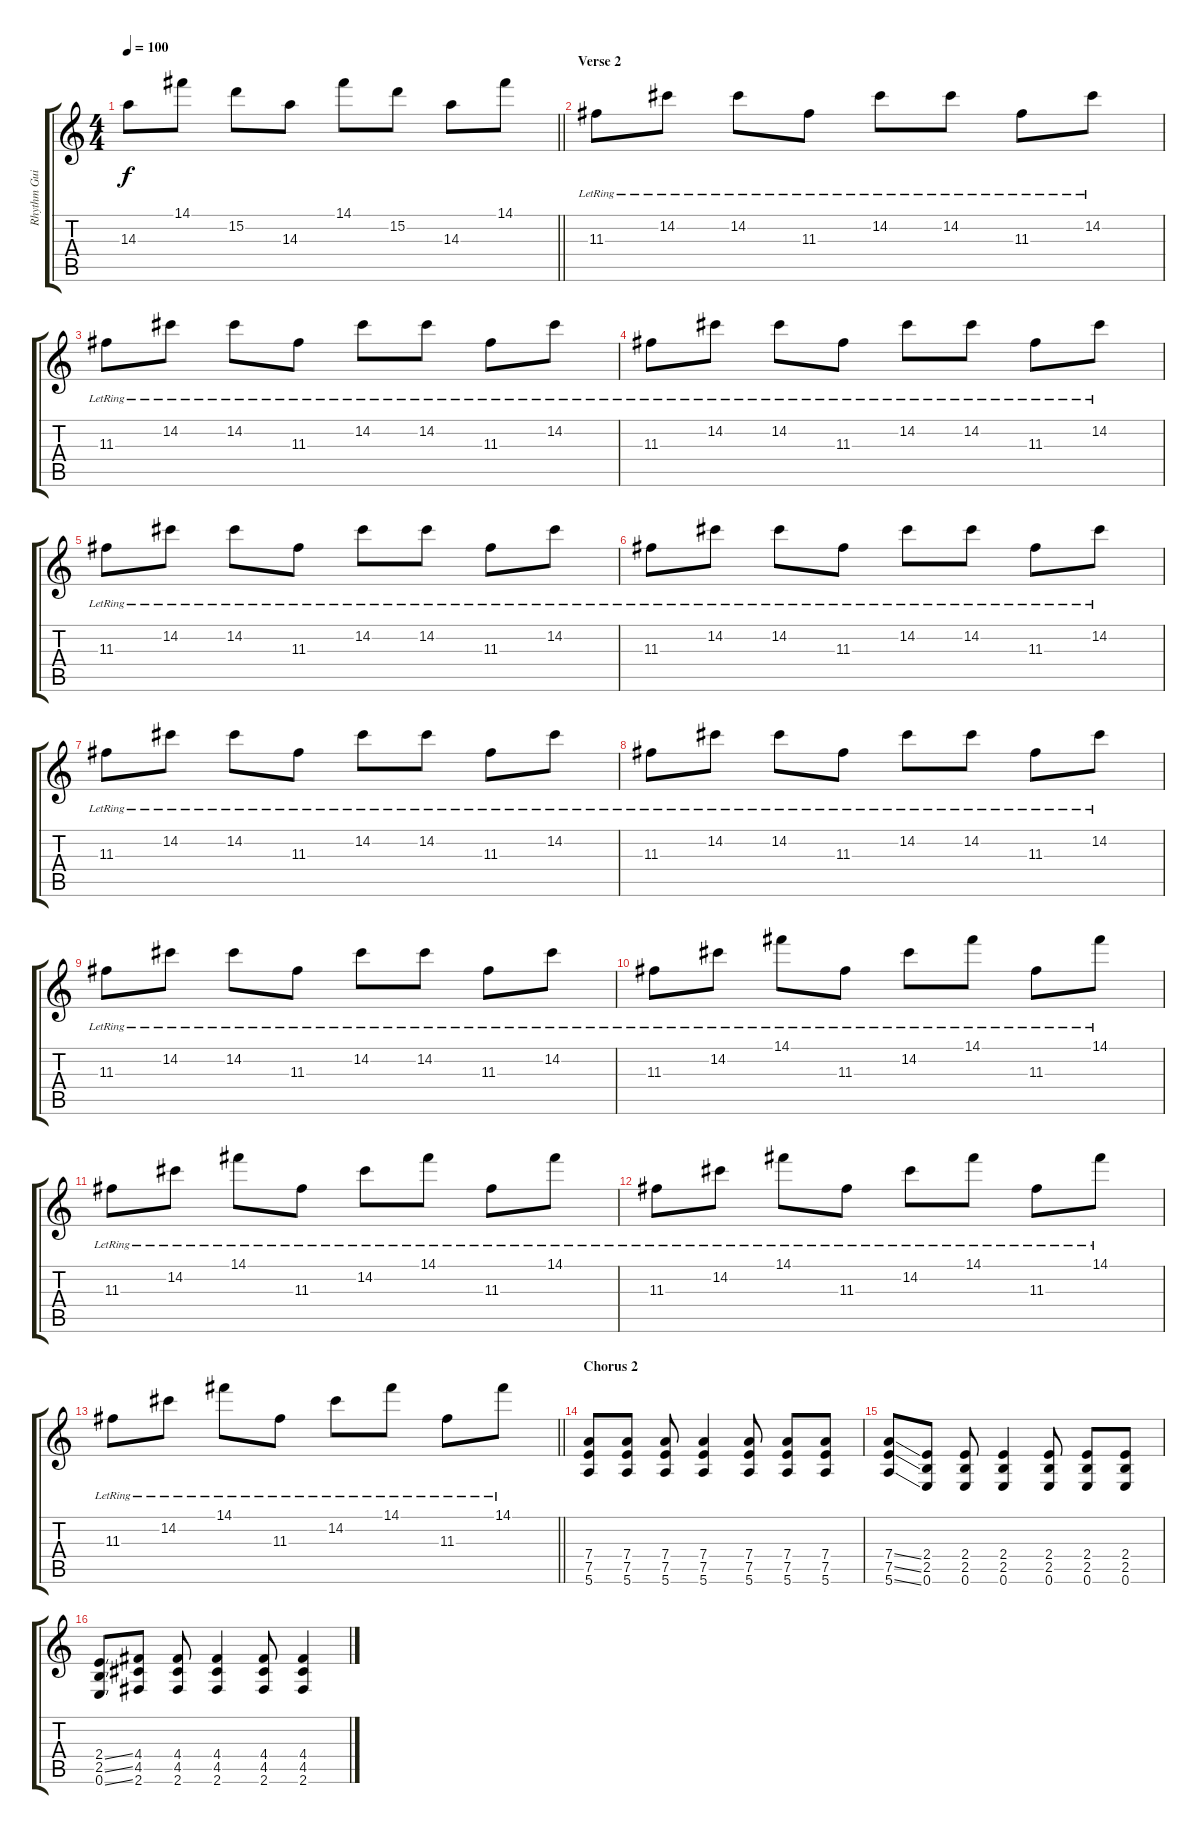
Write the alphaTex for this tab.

\track ("Rhythm Guitar (John Frusciante)" "Rhythm Gui") {instrument overdrivenguitar}
\staff {score tabs}
\tuning (E4 B3 G3 D3 A2 E2) {hide}
\ts (4 4)
\tempo 100
\clef g2
\barLineRight lightlight
\ks c
14.3.8{dy f} 14.1.8 15.2.8 14.3.8 14.1.8 15.2.8 14.3.8 14.1.8 |
\section ("" "Verse 2")
11.3{lr}.8 14.2{lr}.8 14.2{lr}.8 11.3{lr}.8 14.2{lr}.8 14.2{lr}.8 11.3{lr}.8 14.2{lr}.8 |
11.3{lr}.8 14.2{lr}.8 14.2{lr}.8 11.3{lr}.8 14.2{lr}.8 14.2{lr}.8 11.3{lr}.8 14.2{lr}.8 |
11.3{lr}.8 14.2{lr}.8 14.2{lr}.8 11.3{lr}.8 14.2{lr}.8 14.2{lr}.8 11.3{lr}.8 14.2{lr}.8 |
11.3{lr}.8 14.2{lr}.8 14.2{lr}.8 11.3{lr}.8 14.2{lr}.8 14.2{lr}.8 11.3{lr}.8 14.2{lr}.8 |
11.3{lr}.8 14.2{lr}.8 14.2{lr}.8 11.3{lr}.8 14.2{lr}.8 14.2{lr}.8 11.3{lr}.8 14.2{lr}.8 |
11.3{lr}.8 14.2{lr}.8 14.2{lr}.8 11.3{lr}.8 14.2{lr}.8 14.2{lr}.8 11.3{lr}.8 14.2{lr}.8 |
11.3{lr}.8 14.2{lr}.8 14.2{lr}.8 11.3{lr}.8 14.2{lr}.8 14.2{lr}.8 11.3{lr}.8 14.2{lr}.8 |
11.3{lr}.8 14.2{lr}.8 14.2{lr}.8 11.3{lr}.8 14.2{lr}.8 14.2{lr}.8 11.3{lr}.8 14.2{lr}.8 |
11.3{lr}.8 14.2{lr}.8 14.1{lr}.8 11.3{lr}.8 14.2{lr}.8 14.1{lr}.8 11.3{lr}.8 14.1{lr}.8 |
11.3{lr}.8 14.2{lr}.8 14.1{lr}.8 11.3{lr}.8 14.2{lr}.8 14.1{lr}.8 11.3{lr}.8 14.1{lr}.8 |
11.3{lr}.8 14.2{lr}.8 14.1{lr}.8 11.3{lr}.8 14.2{lr}.8 14.1{lr}.8 11.3{lr}.8 14.1{lr}.8 |
\barLineRight lightlight
11.3{lr}.8 14.2{lr}.8 14.1{lr}.8 11.3{lr}.8 14.2{lr}.8 14.1{lr}.8 11.3{lr}.8 14.1{lr}.8 |
\section ("" "Chorus 2")
(7.4 7.5 5.6).8 (7.4 7.5 5.6).8 (7.4 7.5 5.6).8 (7.4 7.5 5.6).4 (7.4 7.5 5.6).8 (7.4 7.5 5.6).8 (7.4 7.5 5.6).8 |
(7.4{ss} 7.5{ss} 5.6{ss}).8 (2.4 2.5 0.6).8 (2.4 2.5 0.6).8 (2.4 2.5 0.6).4 (2.4 2.5 0.6).8 (2.4 2.5 0.6).8 (2.4 2.5 0.6).8 |
(2.4{ss} 2.5{ss} 0.6{ss}).8 (4.4 4.5 2.6).8 (4.4 4.5 2.6).8 (4.4 4.5 2.6).4 (4.4 4.5 2.6).8 (4.4 4.5 2.6).4
